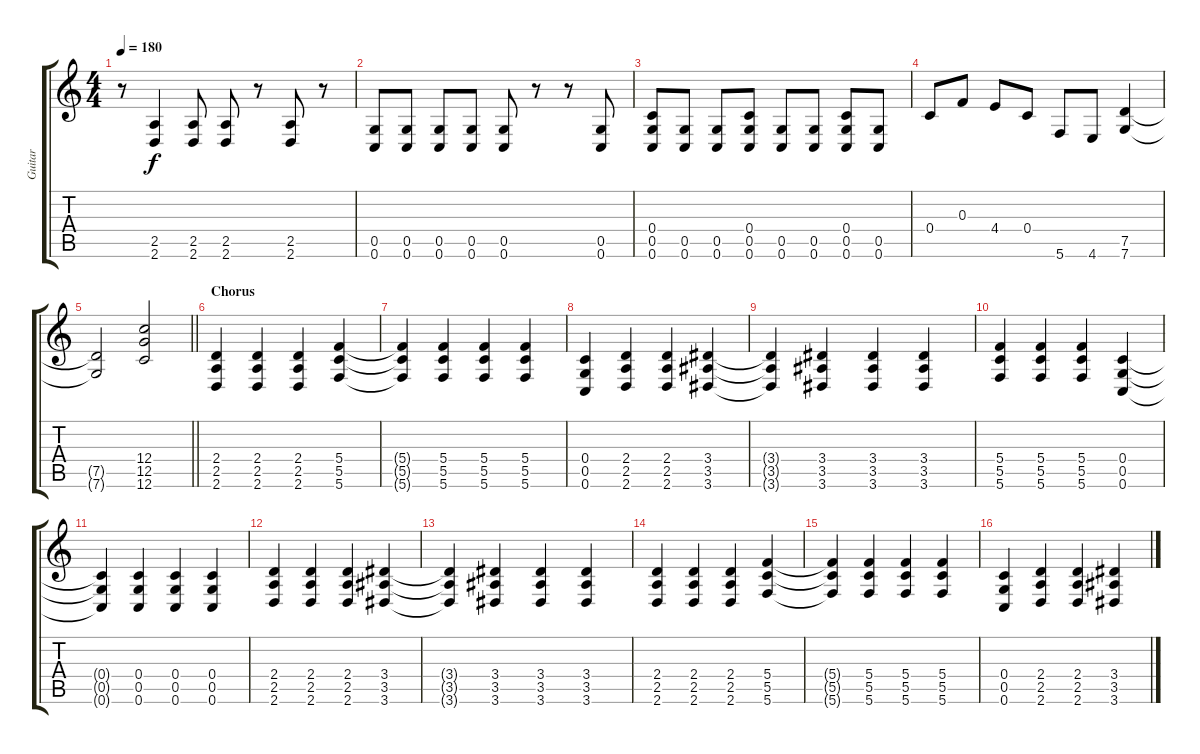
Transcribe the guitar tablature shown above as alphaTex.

\track ("Guitar" "Guitar") {instrument distortionguitar}
\staff {score tabs}
\tuning (D4 A3 F3 C3 G2 C2) {hide}
\ts (4 4)
\tempo 180
\clef g2
\ks c
r.8{dy f} (2.5 2.6).4 (2.5 2.6).8 (2.5 2.6).8 r.8 (2.5 2.6).8 r.8 |
(0.5 0.6).8 (0.5 0.6).8 (0.5 0.6).8 (0.5 0.6).8 (0.5 0.6).8 r.8 r.8 (0.5 0.6).8 |
(0.4 0.5 0.6).8 (0.5 0.6).8 (0.5 0.6).8 (0.4 0.5 0.6).8 (0.5 0.6).8 (0.5 0.6).8 (0.4 0.5 0.6).8 (0.5 0.6).8 |
0.4.8 0.3.8 4.4.8 0.4.8 5.6.8 4.6.8 (7.5 7.6).4 |
\barLineRight lightlight
(7.5{t} 7.6{t}).2 (12.4 12.5 12.6).2 |
\section ("" "Chorus")
(2.4 2.5 2.6).4 (2.4 2.5 2.6).4 (2.4 2.5 2.6).4 (5.4 5.5 5.6).4 |
(5.4{t} 5.5{t} 5.6{t}).4 (5.4 5.5 5.6).4 (5.4 5.5 5.6).4 (5.4 5.5 5.6).4 |
(0.4 0.5 0.6).4 (2.4 2.5 2.6).4 (2.4 2.5 2.6).4 (3.4 3.5 3.6).4 |
(3.4{t} 3.5{t} 3.6{t}).4 (3.4 3.5 3.6).4 (3.4 3.5 3.6).4 (3.4 3.5 3.6).4 |
(5.4 5.5 5.6).4 (5.4 5.5 5.6).4 (5.4 5.5 5.6).4 (0.4 0.5 0.6).4 |
(0.4{t} 0.5{t} 0.6{t}).4 (0.4 0.5 0.6).4 (0.4 0.5 0.6).4 (0.4 0.5 0.6).4 |
(2.4 2.5 2.6).4 (2.4 2.5 2.6).4 (2.4 2.5 2.6).4 (3.4 3.5 3.6).4 |
(3.4{t} 3.5{t} 3.6{t}).4 (3.4 3.5 3.6).4 (3.4 3.5 3.6).4 (3.4 3.5 3.6).4 |
(2.4 2.5 2.6).4 (2.4 2.5 2.6).4 (2.4 2.5 2.6).4 (5.4 5.5 5.6).4 |
(5.4{t} 5.5{t} 5.6{t}).4 (5.4 5.5 5.6).4 (5.4 5.5 5.6).4 (5.4 5.5 5.6).4 |
(0.4 0.5 0.6).4 (2.4 2.5 2.6).4 (2.4 2.5 2.6).4 (3.4 3.5 3.6).4
